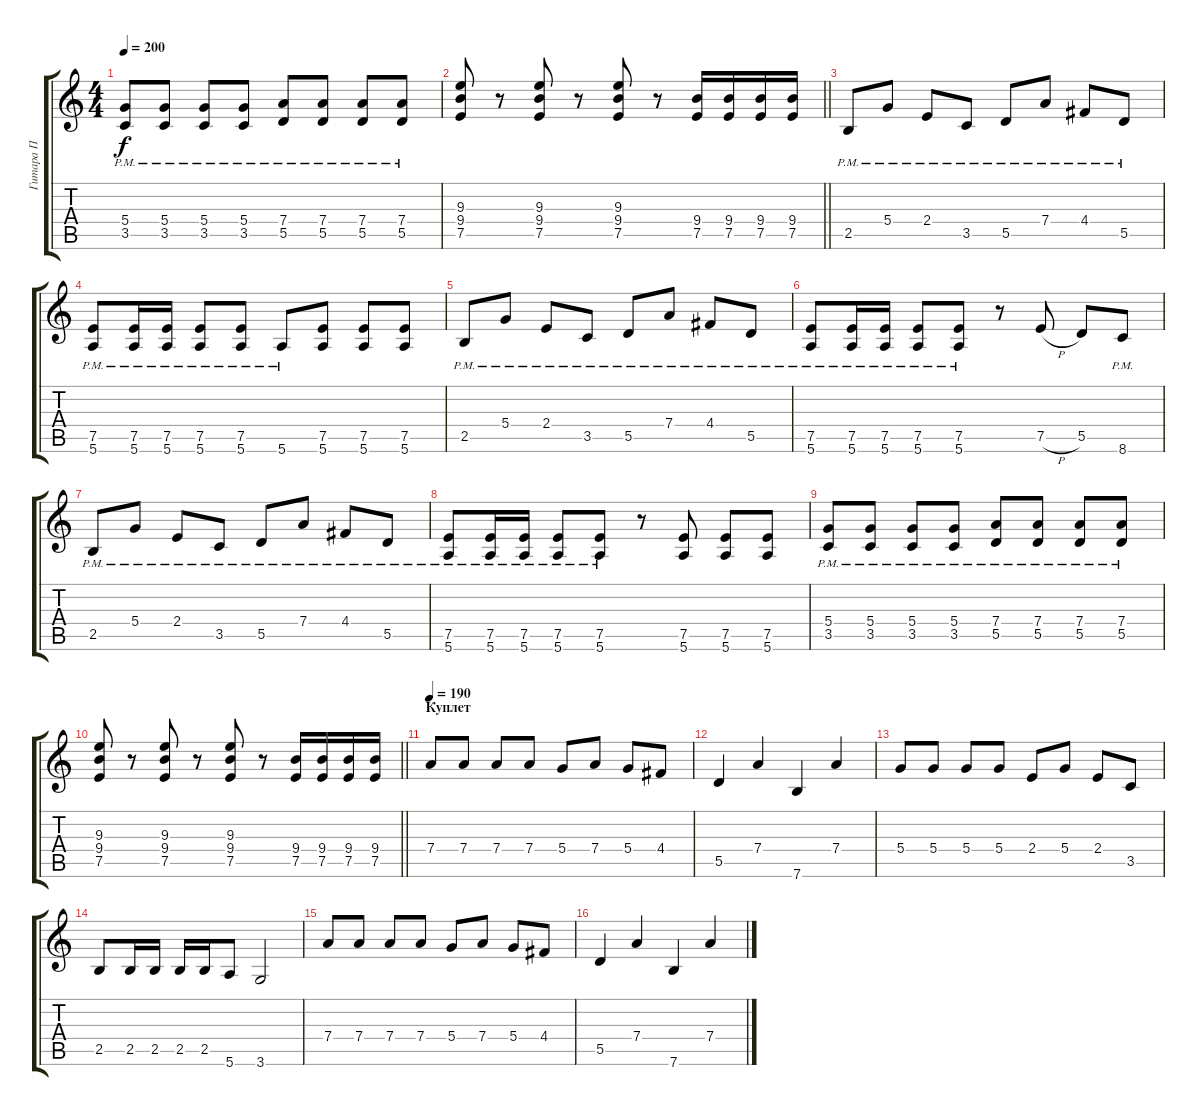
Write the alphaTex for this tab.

\track ("Гитара П" "Гитара П") {instrument overdrivenguitar}
\staff {score tabs}
\tuning (E4 B3 G3 D3 A2 E2) {hide}
\ts (4 4)
\tempo 200
\clef g2
\ks c
(5.4{pm} 3.5{pm}).8{dy f} (5.4{pm} 3.5{pm}).8 (5.4{pm} 3.5{pm}).8 (5.4{pm} 3.5{pm}).8 (7.4{pm} 5.5{pm}).8 (7.4{pm} 5.5{pm}).8 (7.4{pm} 5.5{pm}).8 (7.4{pm} 5.5{pm}).8 |
\barLineRight lightlight
(9.3 9.4 7.5).8 r.8 (9.3 9.4 7.5).8 r.8 (9.3 9.4 7.5).8 r.8 (9.4 7.5).16 (9.4 7.5).16 (9.4 7.5).16 (9.4 7.5).16 |
2.5{pm}.8 5.4{pm}.8 2.4{pm}.8 3.5{pm}.8 5.5{pm}.8 7.4{pm}.8 4.4{pm}.8 5.5{pm}.8 |
(7.5{pm} 5.6{pm}).8 (7.5{pm} 5.6{pm}).16 (7.5{pm} 5.6{pm}).16 (7.5{pm} 5.6{pm}).8 (7.5{pm} 5.6{pm}).8 5.6{pm}.8 (7.5 5.6).8 (7.5 5.6).8 (7.5 5.6).8 |
2.5{pm}.8 5.4{pm}.8 2.4{pm}.8 3.5{pm}.8 5.5{pm}.8 7.4{pm}.8 4.4{pm}.8 5.5{pm}.8 |
(7.5{pm} 5.6{pm}).8 (7.5{pm} 5.6{pm}).16 (7.5{pm} 5.6{pm}).16 (7.5{pm} 5.6{pm}).8 (7.5{pm} 5.6{pm}).8 r.8 7.5{h}.8 5.5.8 8.6{pm}.8 |
2.5{pm}.8 5.4{pm}.8 2.4{pm}.8 3.5{pm}.8 5.5{pm}.8 7.4{pm}.8 4.4{pm}.8 5.5{pm}.8 |
(7.5{pm} 5.6{pm}).8 (7.5{pm} 5.6{pm}).16 (7.5{pm} 5.6{pm}).16 (7.5{pm} 5.6{pm}).8 (7.5{pm} 5.6{pm}).8 r.8 (7.5 5.6).8 (7.5 5.6).8 (7.5 5.6).8 |
(5.4{pm} 3.5{pm}).8 (5.4{pm} 3.5{pm}).8 (5.4{pm} 3.5{pm}).8 (5.4{pm} 3.5{pm}).8 (7.4{pm} 5.5{pm}).8 (7.4{pm} 5.5{pm}).8 (7.4{pm} 5.5{pm}).8 (7.4{pm} 5.5{pm}).8 |
\barLineRight lightlight
(9.3 9.4 7.5).8 r.8 (9.3 9.4 7.5).8 r.8 (9.3 9.4 7.5).8 r.8 (9.4 7.5).16 (9.4 7.5).16 (9.4 7.5).16 (9.4 7.5).16 |
\section ("" "Куплет")
\tempo 190
7.4.8 7.4.8 7.4.8 7.4.8 5.4.8 7.4.8 5.4.8 4.4.8 |
5.5.4 7.4.4 7.6.4 7.4.4 |
5.4.8 5.4.8 5.4.8 5.4.8 2.4.8 5.4.8 2.4.8 3.5.8 |
2.5.8 2.5.16 2.5.16 2.5.16 2.5.16 5.6.8 3.6.2 |
7.4.8 7.4.8 7.4.8 7.4.8 5.4.8 7.4.8 5.4.8 4.4.8 |
5.5.4 7.4.4 7.6.4 7.4.4
